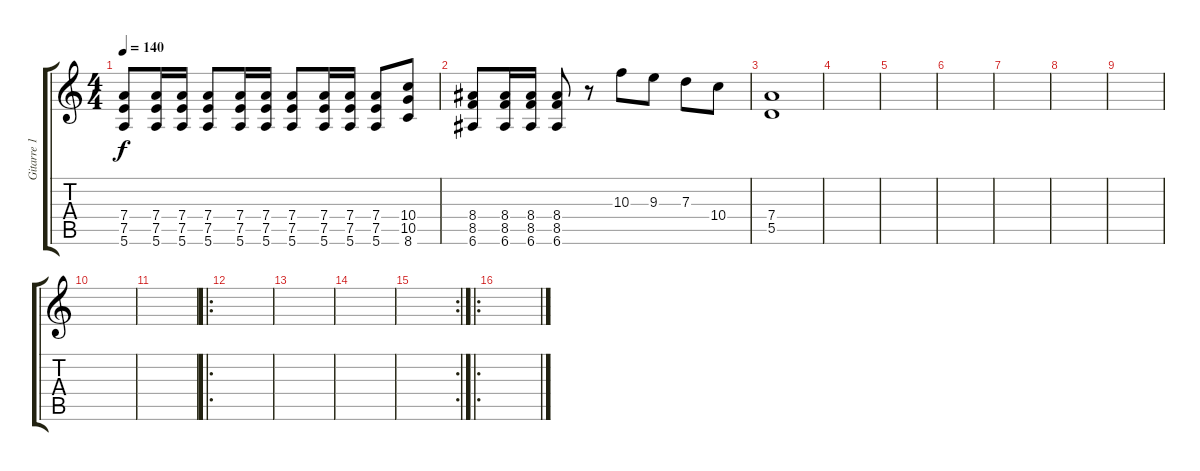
\track ("Gitarre 1" "Gitarre 1") {instrument overdrivenguitar}
\staff {score tabs}
\tuning (E4 B3 G3 D3 A2 E2) {hide}
\ts (4 4)
\tempo 140
\clef g2
\ks c
(7.4 7.5 5.6).8{dy f} (7.4 7.5 5.6).16 (7.4 7.5 5.6).16 (7.4 7.5 5.6).8 (7.4 7.5 5.6).16 (7.4 7.5 5.6).16 (7.4 7.5 5.6).8 (7.4 7.5 5.6).16 (7.4 7.5 5.6).16 (7.4 7.5 5.6).8 (10.4 10.5 8.6).8 |
(8.4 8.5 6.6).8 (8.4 8.5 6.6).16 (8.4 8.5 6.6).16 (8.4 8.5 6.6).8 r.8 10.3.8 9.3.8 7.3.8 10.4.8 |
(7.4 5.5).1 |
|
|
|
|
|
|
|
|
\ro
|
|
|
\rc 2
|
\ro
